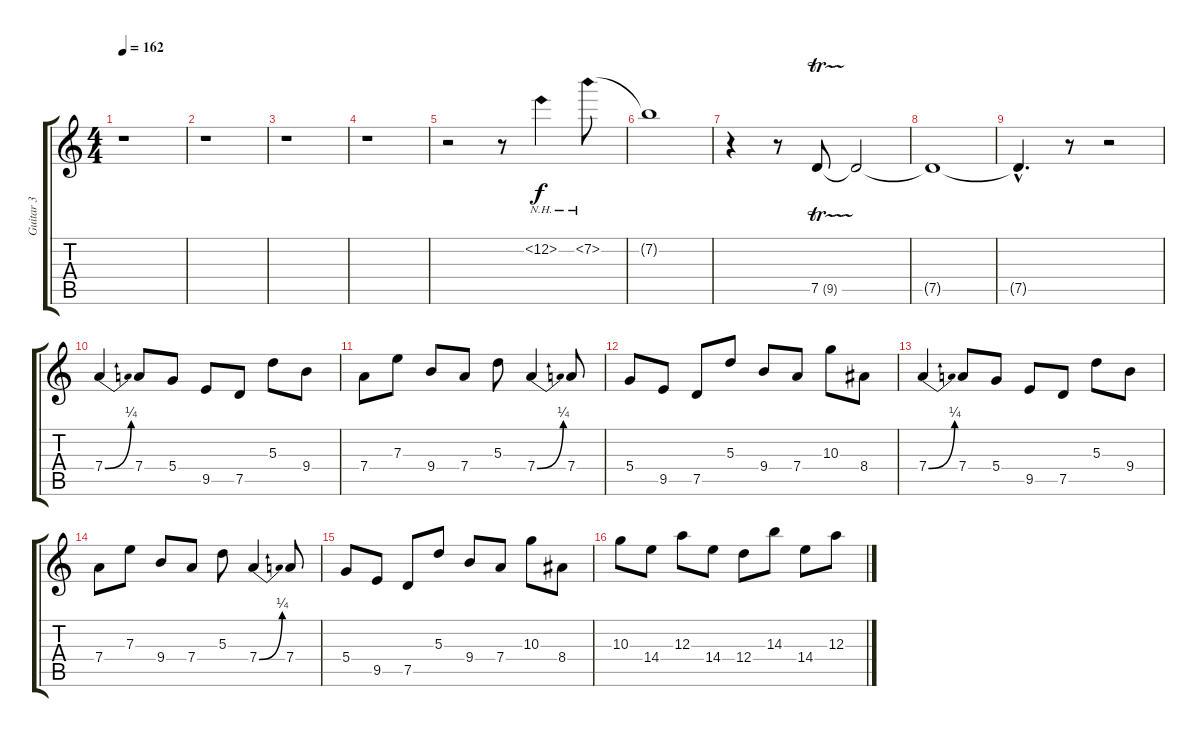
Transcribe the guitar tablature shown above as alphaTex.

\track ("Guitar 3" "Guitar 3") {instrument acousticguitarsteel}
\staff {score tabs}
\tuning (G4 E4 A3 D3 G2 C2) {hide}
\ts (4 4)
\tempo 162
\clef g2
\ks c
r.1{dy f} |
r.1 |
r.1 |
r.1 |
r.2 r.8 12.2{nh}.4 7.2{nh}.8 |
7.2{t}.1 |
r.4 r.8 7.5{tr (9 16)}.8 7.5{t}.2 |
7.5{t}.1 |
7.5{hac t}.4{d} r.8 r.2 |
7.4{be (bend 0 0 60 1)}.4 7.4.8 5.4.8 9.5.8 7.5.8 5.3.8 9.4.8 |
7.4.8 7.3.8 9.4.8 7.4.8 5.3.8 7.4{be (bend 0 0 60 1)}.4 7.4.8 |
5.4.8 9.5.8 7.5.8 5.3.8 9.4.8 7.4.8 10.3.8 8.4.8 |
7.4{be (bend 0 0 60 1)}.4 7.4.8 5.4.8 9.5.8 7.5.8 5.3.8 9.4.8 |
7.4.8 7.3.8 9.4.8 7.4.8 5.3.8 7.4{be (bend 0 0 60 1)}.4 7.4.8 |
5.4.8 9.5.8 7.5.8 5.3.8 9.4.8 7.4.8 10.3.8 8.4.8 |
10.3.8 14.4.8 12.3.8 14.4.8 12.4.8 14.3.8 14.4.8 12.3.8
